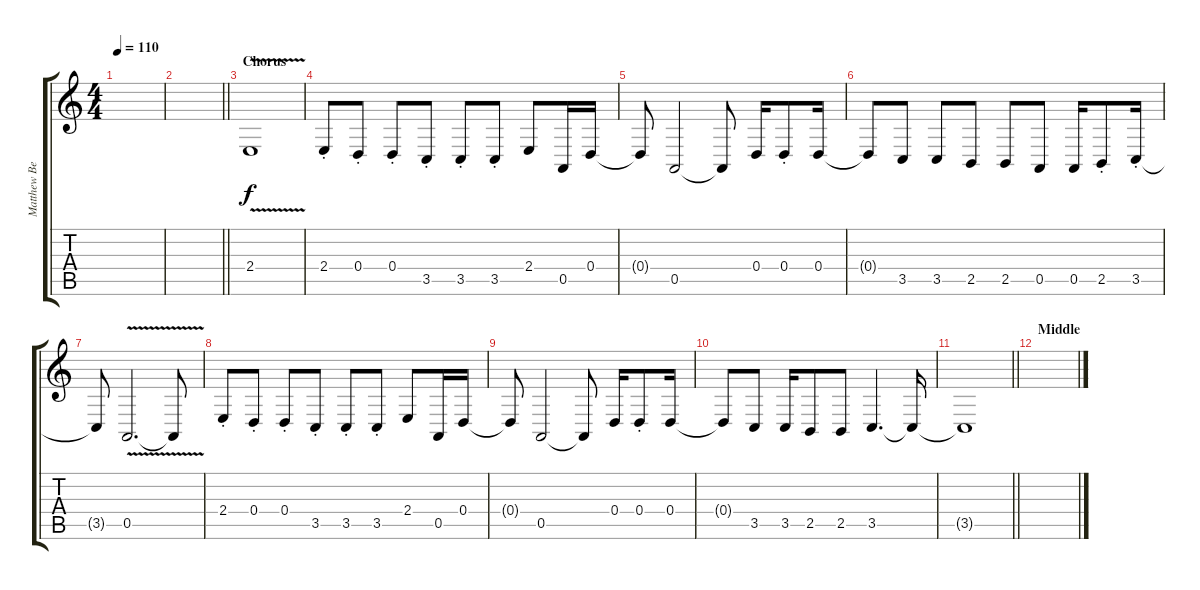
\track ("Matthew Bellamy (Backing Vox)" "Matthew Be") {instrument altosax}
\staff {score tabs}
\tuning (E4 B3 G3 D3 A2 E2) {hide}
\ts (4 4)
\tempo 110
\clef g2
\ks c
|
\barLineRight lightlight
|
\section ("" "Chorus")
2.4{v}.1 |
2.4{st}.8 0.4{st}.8 0.4{st}.8 3.5{st}.8 3.5{st}.8 3.5{st}.8 2.4.8 0.5.16 0.4.16 |
0.4{t}.8 0.5.2 0.5{t}.8 0.4.16 0.4{st}.8 0.4.16 |
0.4{t}.8 3.5.8 3.5.8 2.5.8 2.5.8 0.5.8 0.5.16 2.5{st}.8 3.5{st}.16 |
3.5{t}.8 0.5{v}.2{d} 0.5{t}.8 |
2.4{st}.8 0.4{st}.8 0.4{st}.8 3.5{st}.8 3.5{st}.8 3.5{st}.8 2.4.8 0.5.16 0.4.16 |
0.4{t}.8 0.5.2 0.5{t}.8 0.4.16 0.4{st}.8 0.4.16 |
0.4{t}.8 3.5.8 3.5.16 2.5.8 2.5.8 3.5.4{d} 3.5{t}.16 |
\barLineRight lightlight
3.5{t}.1 |
\section ("" "Middle")
